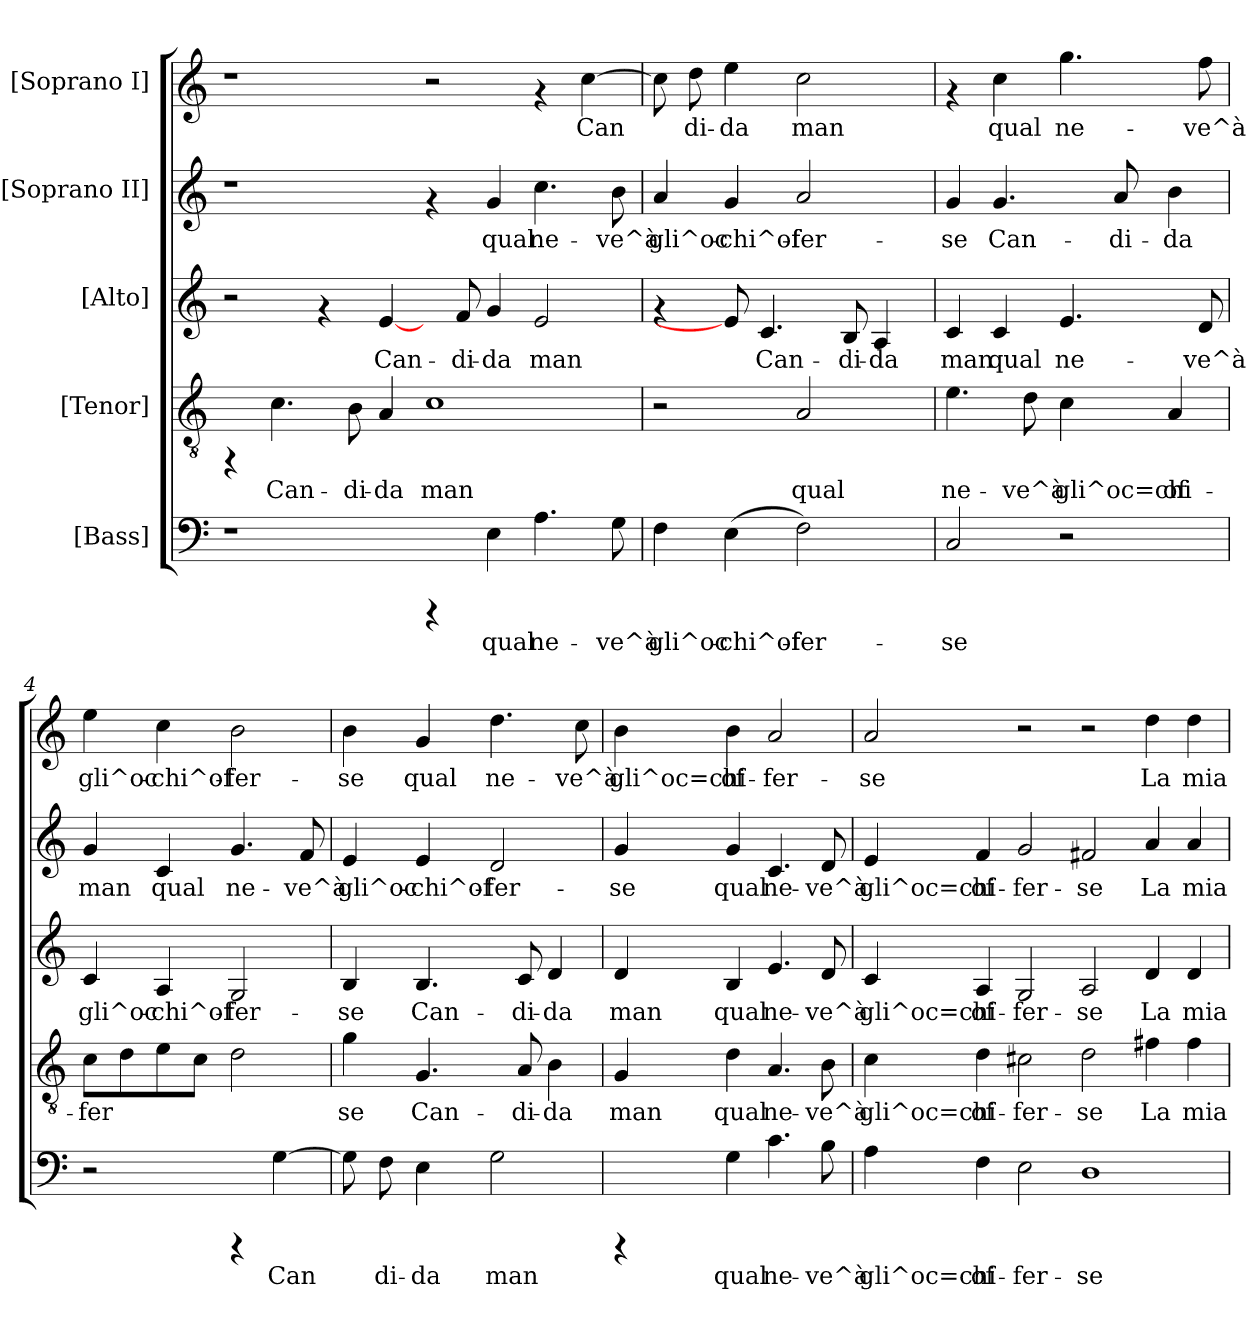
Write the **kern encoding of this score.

**kern	**text	**kern	**text	**kern	**text	**kern	**text	**kern	**text
*part5	*part5	*part4	*part4	*part3	*part3	*part2	*part2	*part1	*part1
*staff5	*staff5	*staff4	*staff4	*staff3	*staff3	*staff2	*staff2	*staff1	*staff1
*I"[Bass]	*	*I"[Tenor]	*	*I"[Alto]	*	*I"[Soprano II]	*	*I"[Soprano I]	*
!!LO:PB:g=z
*stria5	*	*stria5	*	*stria5	*	*stria5	*	*stria5	*
*clefF4	*	*clefGv2	*	*clefG2	*	*clefG2	*	*clefG2	*
*k[]	*	*k[]	*	*k[]	*	*k[]	*	*k[]	*
*C:	*	*C:	*	*C:	*	*C:	*	*C:	*
=1	=1	=1	=1	=1	=1	=1	=1	=1	=1
1r	.	4rFF	.	2r	.	1r	.	1r	.
!	!	!	!LO:LY:b:cj	!	!	!	!	!	!
.	.	4.c\	Can-	.	.	.	.	.	.
.	.	.	.	4rf	.	.	.	.	.
!	!	!	!LO:LY:b:cj	!	!	!	!	!	!
.	.	8B\	-di-	.	.	.	.	.	.
!	!	!	!LO:LY:b:cj	!	!LO:LY:b:cj	!	!	!	!
.	.	4A/	-da	[4e/	Can-	.	.	.	.
!	!	!	!LO:LY:b:cj	!	!	!	!	!	!
4rCCC	.	1c	man	8ryy	.	4rf	.	2r	.
!	!	!	!	!	!LO:LY:b:cj	!	!	!	!
.	.	.	.	8f/	-di-	.	.	.	.
!	!LO:LY:b:cj	!	!	!	!LO:LY:b:cj	!	!LO:LY:b:cj	!	!
4E\	qual	.	.	4g/	-da	4g/	qual	.	.
!	!LO:LY:b:cj	!	!	!	!LO:LY:b:cj	!	!LO:LY:b:cj	!	!
4.A\	ne-	.	.	2e/	man	4.cc\	ne-	4rf	.
!	!	!	!	!	!	!	!	!	!LO:LY:b:cj
.	.	.	.	.	.	.	.	[>4cc\	Can-
!	!LO:LY:b:cj	!	!	!	!	!	!LO:LY:b:cj	!	!
8G\	-ve^à	.	.	.	.	8b\	-ve^à	.	.
=2	=2	=2	=2	=2	=2	=2	=2	=2	=2
!	!LO:LY:b:cj	!	!	!	!	!	!LO:LY:b:cj	!	!LO:LY:b:cj
4F\	gli^oc-	2r	.	4rf	.	4a/	gli^oc-	8cc\]	--
!	!	!	!	!	!	!	!	!	!LO:LY:b:cj
.	.	.	.	.	.	.	.	8dd\	-di-
!	!LO:LY:b:cj	!	!	!	!	!	!LO:LY:b:cj	!	!LO:LY:b:cj
(<4E\	-chi^of-	.	.	8e/]	.	4g/	-chi^of-	4ee\	-da
!	!	!	!	!	!LO:LY:b:cj	!	!	!	!
.	.	.	.	4.c/	Can-	.	.	.	.
!	!LO:LY:b:cj	!	!LO:LY:b:cj	!	!	!	!LO:LY:b:cj	!	!LO:LY:b:cj
2F\)	-fer-	2A/	qual	.	.	2a/	-fer-	2cc\	man
!	!	!	!	!	!LO:LY:b:cj	!	!	!	!
.	.	.	.	8B/	-di-	.	.	.	.
!	!	!	!	!	!LO:LY:b:cj	!	!	!	!
.	.	.	.	4A/	-da	.	.	.	.
8ryy	.	8ryy	.	.	.	8ryy	.	8ryy	.
=3	=3	=3	=3	=3	=3	=3	=3	=3	=3
!	!LO:LY:b:cj	!	!LO:LY:b:cj	!	!LO:LY:b:cj	!	!LO:LY:b:cj	!	!
2C/	-se	4.e\	ne-	4c/	man	4g/	-se	4rf	.
!	!	!	!	!	!LO:LY:b:cj	!	!LO:LY:b:cj	!	!LO:LY:b:cj
.	.	.	.	4c/	qual	4.g/	Can-	4cc\	qual
!	!	!	!LO:LY:b:cj	!	!	!	!	!	!
.	.	8d\	-ve^à	.	.	.	.	.	.
!	!	!	!LO:LY:b:cj	!	!LO:LY:b:cj	!	!	!	!LO:LY:b:cj
2r	.	4c\	gli^oc=chi	4.e/	ne-	.	.	4.gg\	ne-
!	!	!	!	!	!	!	!LO:LY:b:cj	!	!
.	.	.	.	.	.	8a/	-di-	.	.
!	!	!	!LO:LY:b:cj	!	!	!	!LO:LY:b:cj	!	!
.	.	4A/	of-	.	.	4b\	-da	.	.
!	!	!	!	!	!LO:LY:b:cj	!	!	!	!LO:LY:b:cj
.	.	.	.	8d/	-ve^à	.	.	8ff\	-ve^à
!!LO:PB:g=z
=4	=4	=4	=4	=4	=4	=4	=4	=4	=4
!	!	!	!LO:LY:b:cj	!	!LO:LY:b:cj	!	!LO:LY:b:cj	!	!LO:LY:b:cj
2r	.	8c\L	-fer-	4c/	gli^oc-	4g/	man	4ee\	gli^oc-
!	!	!	!LO:LY:b:cj	!	!	!	!	!	!
.	.	8d\	--	.	.	.	.	.	.
!	!	!	!LO:LY:b:cj	!	!LO:LY:b:cj	!	!LO:LY:b:cj	!	!LO:LY:b:cj
.	.	8e\	--	4A/	-chi^of-	4c/	qual	4cc\	-chi^of-
!	!	!	!LO:LY:b:cj	!	!	!	!	!	!
.	.	8c\J	--	.	.	.	.	.	.
!	!	!	!LO:LY:b:cj	!	!LO:LY:b:cj	!	!LO:LY:b:cj	!	!LO:LY:b:cj
4rCCC	.	2d\	--	2G/	-fer-	4.g/	ne-	2b\	-fer-
!	!LO:LY:b:cj	!	!	!	!	!	!	!	!
[>4G\	Can-	.	.	.	.	.	.	.	.
!	!	!	!	!	!	!	!LO:LY:b:cj	!	!
.	.	.	.	.	.	8f/	-ve^à	.	.
=5	=5	=5	=5	=5	=5	=5	=5	=5	=5
!	!LO:LY:b:cj	!	!LO:LY:b:cj	!	!LO:LY:b:cj	!	!LO:LY:b:cj	!	!LO:LY:b:cj
8G\]	--	4g\	-se	4B/	-se	4e/	gli^oc-	4b\	-se
!	!LO:LY:b:cj	!	!	!	!	!	!	!	!
8F\	-di-	.	.	.	.	.	.	.	.
!	!LO:LY:b:cj	!	!LO:LY:b:cj	!	!LO:LY:b:cj	!	!LO:LY:b:cj	!	!LO:LY:b:cj
4E\	-da	4.G/	Can-	4.B/	Can-	4e/	-chi^of-	4g/	qual
!	!LO:LY:b:cj	!	!	!	!	!	!LO:LY:b:cj	!	!LO:LY:b:cj
2G\	man	.	.	.	.	2d/	-fer-	4.dd\	ne-
!	!	!	!LO:LY:b:cj	!	!LO:LY:b:cj	!	!	!	!
.	.	8A/	-di-	8c/	-di-	.	.	.	.
!	!	!	!LO:LY:b:cj	!	!LO:LY:b:cj	!	!	!	!
.	.	4B\	-da	4d/	-da	.	.	.	.
!	!	!	!	!	!	!	!	!	!LO:LY:b:cj
.	.	.	.	.	.	.	.	8cc\	-ve^à
=6	=6	=6	=6	=6	=6	=6	=6	=6	=6
!	!	!	!LO:LY:b:cj	!	!LO:LY:b:cj	!	!LO:LY:b:cj	!	!LO:LY:b:cj
4rCCC	.	4G/	man	4d/	man	4g/	-se	4b\	gli^oc=chi
!	!LO:LY:b:cj	!	!LO:LY:b:cj	!	!LO:LY:b:cj	!	!LO:LY:b:cj	!	!LO:LY:b:cj
4G\	qual	4d\	qual	4B/	qual	4g/	qual	4b\	of-
!	!LO:LY:b:cj	!	!LO:LY:b:cj	!	!LO:LY:b:cj	!	!LO:LY:b:cj	!	!LO:LY:b:cj
4.c\	ne-	4.A/	ne-	4.e/	ne-	4.c/	ne-	2a/	-fer-
!	!LO:LY:b:cj	!	!LO:LY:b:cj	!	!LO:LY:b:cj	!	!LO:LY:b:cj	!	!
8B\	-ve^à	8B\	-ve^à	8d/	-ve^à	8d/	-ve^à	.	.
=7	=7	=7	=7	=7	=7	=7	=7	=7	=7
!	!LO:LY:b:cj	!	!LO:LY:b:cj	!	!LO:LY:b:cj	!	!LO:LY:b:cj	!	!LO:LY:b:cj
4A\	gli^oc=chi	4c\	gli^oc=chi	4c/	gli^oc=chi	4e/	gli^oc=chi	2a/	-se
!	!LO:LY:b:cj	!	!LO:LY:b:cj	!	!LO:LY:b:cj	!	!LO:LY:b:cj	!	!
4F\	of-	4d\	of-	4A/	of-	4f/	of-	.	.
!	!LO:LY:b:cj	!	!LO:LY:b:cj	!	!LO:LY:b:cj	!	!LO:LY:b:cj	!	!
2E\	-fer-	2c#X\	-fer-	2G/	-fer-	2g/	-fer-	2r	.
!	!LO:LY:b:cj	!	!LO:LY:b:cj	!	!LO:LY:b:cj	!	!LO:LY:b:cj	!	!
1D	-se	2d\	-se	2A/	-se	2f#X/	-se	2r	.
!	!	!	!LO:LY:b:cj	!	!LO:LY:b:cj	!	!LO:LY:b:cj	!	!LO:LY:b:cj
.	.	4f#X\	La	4d/	La	4a/	La	4dd\	La
!	!	!	!LO:LY:b:cj	!	!LO:LY:b:cj	!	!LO:LY:b:cj	!	!LO:LY:b:cj
.	.	4f#\	mia	4d/	mia	4a/	mia	4dd\	mia
=	=	=	=	=	=	=	=	=	=
*-	*-	*-	*-	*-	*-	*-	*-	*-	*-
